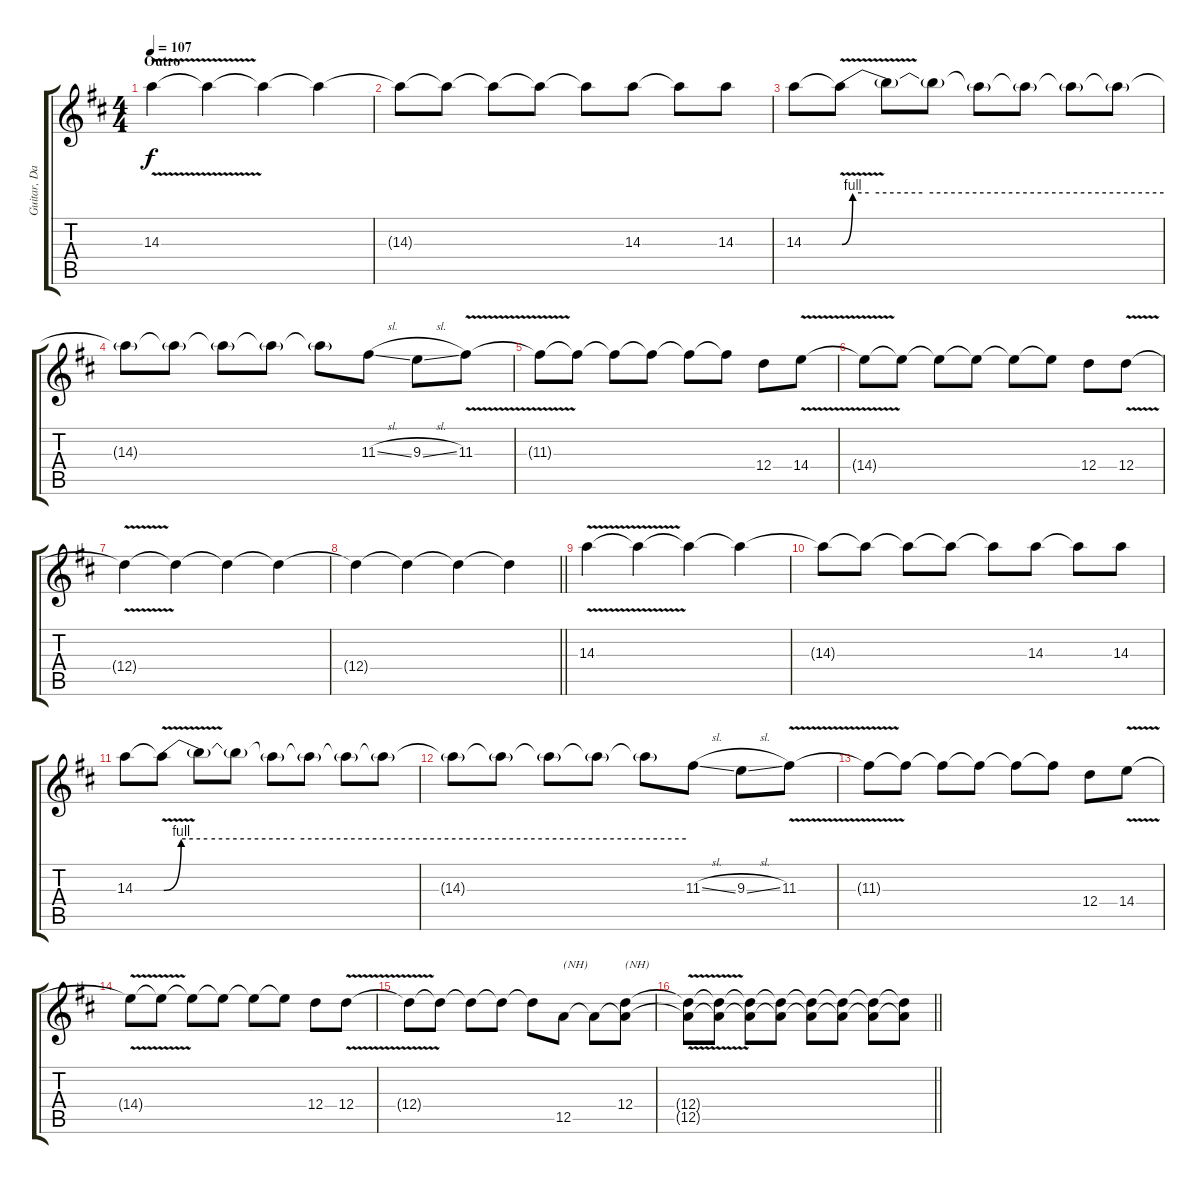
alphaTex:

\track ("Guitar, Dan" "Guitar, Da") {instrument distortionguitar}
\staff {score tabs}
\tuning (E4 B3 G3 D3 A2 E2) {hide}
\ts (4 4)
\section ("" "Outro")
\tempo 107
\clef g2
\ks d
14.3{v}.4{dy f} 14.3{t}.4 14.3{t}.4 14.3{t}.4 |
14.3{t}.8 14.3{t}.8 14.3{t}.8 14.3{t}.8 14.3{t}.8 14.3.8 14.3{t}.8 14.3.8 |
14.3.8 14.3{be (custom 0 0 2 4 5 4 15 4 60 4) v t}.8 14.3{t}.8 14.3{t}.8 14.3{t}.8 14.3{t}.8 14.3{t}.8 14.3{t}.8 |
14.3{t}.8 14.3{t}.8 14.3{t}.8 14.3{t}.8 14.3{t}.8 11.3{sl}.8 9.3{sl}.8 11.3{v}.8 |
11.3{t}.8 11.3{t}.8 11.3{t}.8 11.3{t}.8 11.3{t}.8 11.3{t}.8 12.4.8 14.4{v}.8 |
14.4{t}.8 14.4{t}.8 14.4{t}.8 14.4{t}.8 14.4{t}.8 14.4{t}.8 12.4.8 12.4{v}.8 |
12.4{t}.4 12.4{t}.4 12.4{t}.4 12.4{t}.4 |
\barLineRight lightlight
12.4{t}.4 12.4{t}.4 12.4{t}.4 12.4{t}.4 |
14.3{v}.4 14.3{t}.4 14.3{t}.4 14.3{t}.4 |
14.3{t}.8 14.3{t}.8 14.3{t}.8 14.3{t}.8 14.3{t}.8 14.3.8 14.3{t}.8 14.3.8 |
14.3.8 14.3{be (custom 0 0 2 4 5 4 15 4 60 4) v t}.8 14.3{t}.8 14.3{t}.8 14.3{t}.8 14.3{t}.8 14.3{t}.8 14.3{t}.8 |
14.3{t}.8 14.3{t}.8 14.3{t}.8 14.3{t}.8 14.3{t}.8 11.3{sl}.8 9.3{sl}.8 11.3{v}.8 |
11.3{t}.8 11.3{t}.8 11.3{t}.8 11.3{t}.8 11.3{t}.8 11.3{t}.8 12.4.8 14.4{v}.8 |
14.4{v t}.8 14.4{t}.8 14.4{t}.8 14.4{t}.8 14.4{t}.8 14.4{t}.8 12.4.8 12.4{v}.8 |
12.4{t}.8 12.4{t}.8 12.4{t}.8 12.4{t}.8 12.4{t}.8 12.5.8{txt "(NH)" instrument guitarharmonics} 12.5{t}.8 (12.4 12.5{t}).8{txt "(NH)"} |
\barLineRight lightlight
(12.4{v t} 12.5{v t}).8 (12.4{t} 12.5{t}).8 (12.4{t} 12.5{t}).8 (12.4{t} 12.5{t}).8 (12.4{t} 12.5{t}).8 (12.4{t} 12.5{t}).8 (12.4{t} 12.5{t}).8 (12.4{t} 12.5{t}).8
